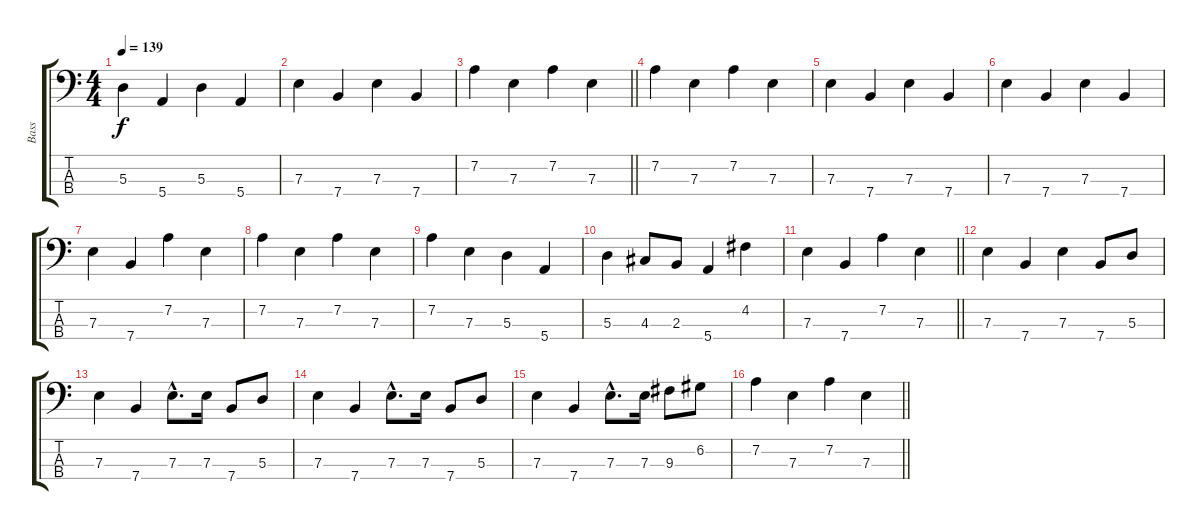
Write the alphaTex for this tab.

\track ("Bass" "Bass") {instrument electricbassfinger}
\staff {score tabs}
\tuning (G2 D2 A1 E1) {hide}
\ts (4 4)
\tempo 139
\clef f4
\ks c
5.3.4{dy f} 5.4.4 5.3.4 5.4.4 |
7.3.4 7.4.4 7.3.4 7.4.4 |
\barLineRight lightlight
7.2.4 7.3.4 7.2.4 7.3.4 |
7.2.4 7.3.4 7.2.4 7.3.4 |
7.3.4 7.4.4 7.3.4 7.4.4 |
7.3.4 7.4.4 7.3.4 7.4.4 |
7.3.4 7.4.4 7.2.4 7.3.4 |
7.2.4 7.3.4 7.2.4 7.3.4 |
7.2.4 7.3.4 5.3.4 5.4.4 |
5.3.4 4.3.8 2.3.8 5.4.4 4.2.4 |
\barLineRight lightlight
7.3.4 7.4.4 7.2.4 7.3.4 |
7.3.4 7.4.4 7.3.4 7.4.8 5.3.8 |
7.3.4 7.4.4 7.3{hac}.8{d} 7.3.16 7.4.8 5.3.8 |
7.3.4 7.4.4 7.3{hac}.8{d} 7.3.16 7.4.8 5.3.8 |
7.3.4 7.4.4 7.3{hac}.8{d} 7.3.16 9.3.8 6.2.8 |
\barLineRight lightlight
7.2.4 7.3.4 7.2.4 7.3.4
